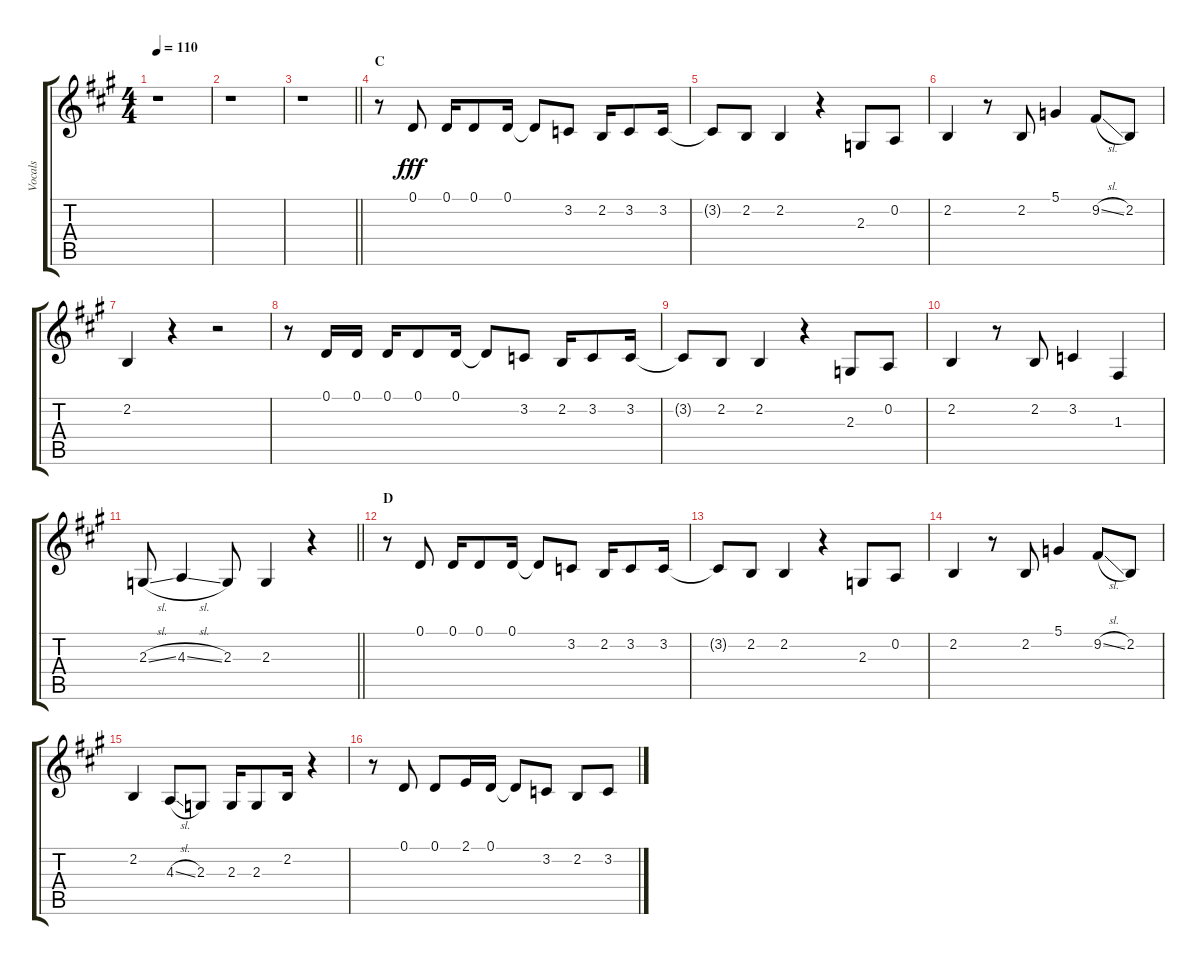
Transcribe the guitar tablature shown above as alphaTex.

\track ("Vocals" "Vocals") {instrument voiceoohs}
\staff {score tabs}
\tuning (D4 A3 F3 C3 G2 D2) {hide}
\ts (4 4)
\tempo 110
\clef g2
\ks a
r.1{dy fff} |
r.1 |
\barLineRight lightlight
r.1 |
\section ("" "C")
r.8 0.1.8 0.1.16 0.1.8 0.1.16 0.1{t}.8 3.2.8 2.2.16 3.2.8 3.2.16 |
3.2{t}.8 2.2.8 2.2.4 r.4 2.3.8 0.2.8 |
2.2.4 r.8 2.2.8 5.1.4 9.2{sl}.8 2.2.8 |
2.2.4 r.4 r.2 |
r.8 0.1.16 0.1.16 0.1.16 0.1.8 0.1.16 0.1{t}.8 3.2.8 2.2.16 3.2.8 3.2.16 |
3.2{t}.8 2.2.8 2.2.4 r.4 2.3.8 0.2.8 |
2.2.4 r.8 2.2.8 3.2.4 1.3.4 |
\barLineRight lightlight
2.3{sl}.8 4.3{sl}.4 2.3.8 2.3.4 r.4 |
\section ("" "D")
r.8 0.1.8 0.1.16 0.1.8 0.1.16 0.1{t}.8 3.2.8 2.2.16 3.2.8 3.2.16 |
3.2{t}.8 2.2.8 2.2.4 r.4 2.3.8 0.2.8 |
2.2.4 r.8 2.2.8 5.1.4 9.2{sl}.8 2.2.8 |
2.2.4 4.3{sl}.8 2.3.8 2.3.16 2.3.8 2.2.16 r.4 |
r.8 0.1.8 0.1.8 2.1.16 0.1.16 0.1{t}.8 3.2.8 2.2.8 3.2.8
